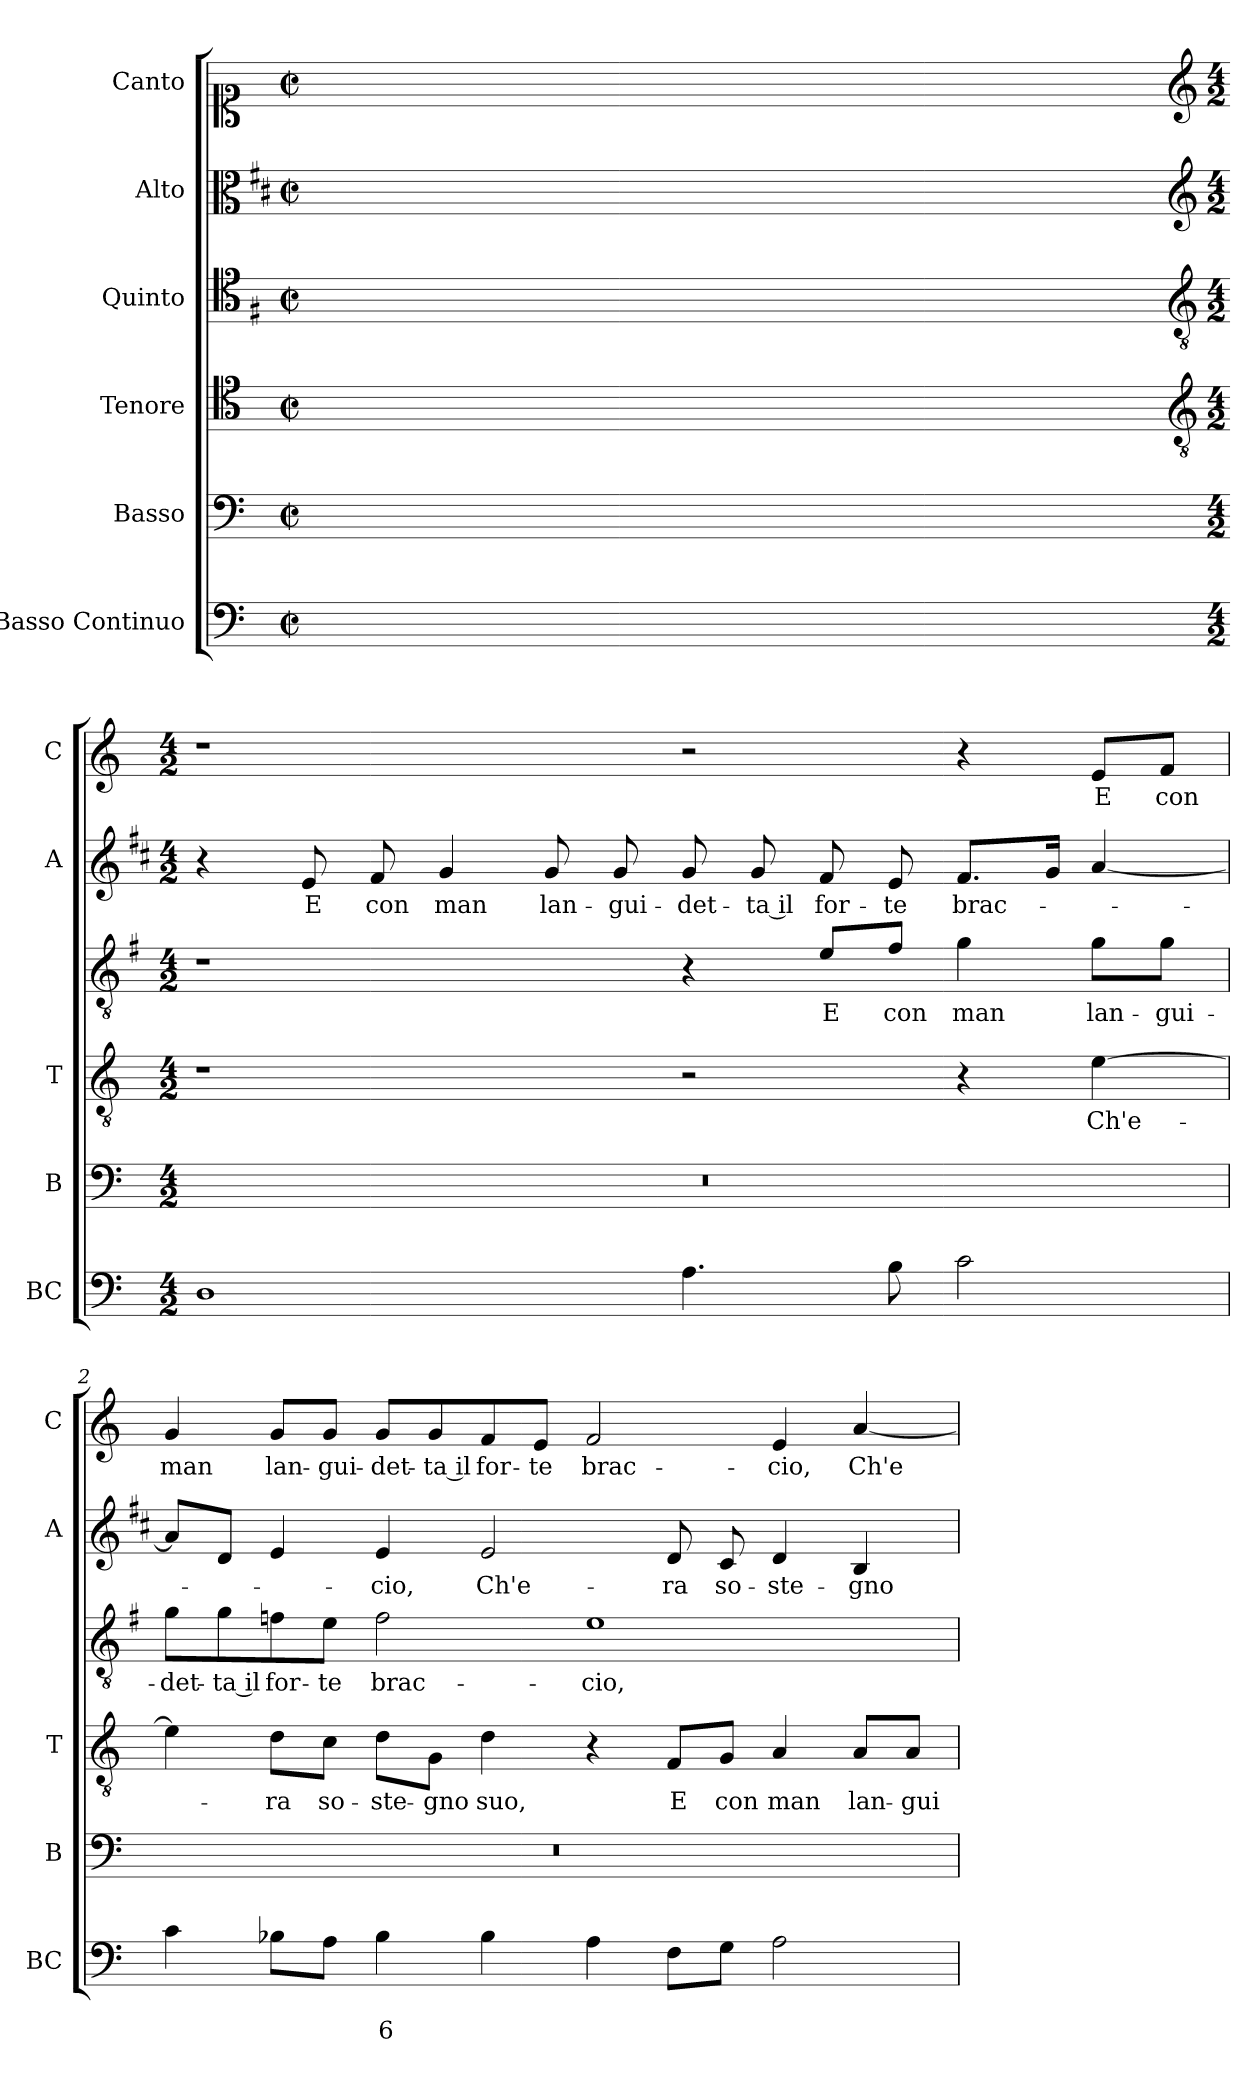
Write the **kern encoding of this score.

**kern	**text	**text	**kern	**kern	**text	**kern	**text	**kern	**text	**kern	**text
*part6	*part6	*part6	*part5	*part4	*part4	*part3	*part3	*part2	*part2	*part1	*part1
*staff6	*staff6	*staff6	*staff5	*staff4	*staff4	*staff3	*staff3	*staff2	*staff2	*staff1	*staff1
*I"Basso Continuo	*	*	*I"Basso	*I"Tenore	*	*I"Quinto	*	*I"Alto	*	*I"Canto	*
*I'BC	*	*	*I'B	*I'T	*	*	*	*I'A	*	*I'C	*
*clefF4	*	*	*clefF4	*clefC4	*	*clefC4	*	*clefC3	*	*clefC1	*
*	*	*	*	*	*	*ITrd4c7	*	*ITrd1c2	*	*	*
*k[]	*	*	*k[]	*k[]	*	*k[]	*	*k[]	*	*k[]	*
*C:	*	*	*C:	*C:	*	*C:	*	*C:	*	*C:	*
*M2/2	*	*	*M2/2	*M2/2	*	*M2/2	*	*M2/2	*	*M2/2	*
*met(c|)	*	*	*met(c|)	*met(c|)	*	*met(c|)	*	*met(c|)	*	*met(c|)	*
=	=	=	=	=	=	=	=	=	=	=	=
1ryy	.	.	1ryy	1ryy	.	1ryy	.	1ryy	.	1ryy	.
=1X-	=1X-	=1X-	=1X-	=1X-	=1X-	=1X-	=1X-	=1X-	=1X-	=1X-	=1X-
4ryy	.	.	4ryy	4ryy	.	4ryy	.	4ryy	.	4ryy	.
4ryy	.	.	4ryy	4ryy	.	4ryy	.	4ryy	.	4ryy	.
4ryy	.	.	4ryy	4ryy	.	4ryy	.	4ryy	.	4ryy	.
4ryy	.	.	4ryy	4ryy	.	4ryy	.	4ryy	.	4ryy	.
=1-	=1-	=1-	=1-	=1-	=1-	=1-	=1-	=1-	=1-	=1-	=1-
*	*	*	*	*clefGv2	*	*clefGv2	*	*clefG2	*	*clefG2	*
*M4/2	*	*	*M4/2	*M4/2	*	*M4/2	*	*M4/2	*	*M4/2	*
1D	.	.	0r	1r	.	1r	.	4r	.	1r	.
!	!	!	!	!	!	!	!	!	!LO:LY:b	!	!
.	.	.	.	.	.	.	.	8d/	E	.	.
!	!	!	!	!	!	!	!	!	!LO:LY:b	!	!
.	.	.	.	.	.	.	.	8e/	con	.	.
!	!	!	!	!	!	!	!	!	!LO:LY:b	!	!
.	.	.	.	.	.	.	.	4f/	man	.	.
!	!	!	!	!	!	!	!	!	!LO:LY:b	!	!
.	.	.	.	.	.	.	.	8f/	lan-	.	.
!	!	!	!	!	!	!	!	!	!LO:LY:b	!	!
.	.	.	.	.	.	.	.	8f/	-gui-	.	.
!	!	!	!	!	!	!	!	!	!LO:LY:b	!	!
4.A\	.	.	.	2r	.	4r	.	8f/	-det-	2r	.
!	!	!	!	!	!	!	!	!	!LO:LY:b	!	!
.	.	.	.	.	.	.	.	8f/	-ta il	.	.
!	!	!	!	!	!	!	!LO:LY:b	!	!LO:LY:b	!	!
.	.	.	.	.	.	8A/L	E	8e/	for-	.	.
!	!	!	!	!	!	!	!LO:LY:b	!	!LO:LY:b	!	!
8B\	.	.	.	.	.	8B/J	con	8d/	-te	.	.
!	!	!	!	!	!	!	!LO:LY:b	!	!LO:LY:b	!	!
2c\	.	.	.	4r	.	4c\	man	8.e/L	brac-	4r	.
.	.	.	.	.	.	.	.	16f/Jk	.	.	.
!	!	!	!	!	!LO:LY:b	!	!LO:LY:b	!	!	!	!LO:LY:b
.	.	.	.	[4e\	Ch'e-	8c\L	lan-	[4g/	.	8e/L	E
!	!	!	!	!	!	!	!LO:LY:b	!	!	!	!LO:LY:b
.	.	.	.	.	.	8c\J	-gui-	.	.	8f/J	con
=2	=2	=2	=2	=2	=2	=2	=2	=2	=2	=2	=2
!	!	!	!	!	!	!	!LO:LY:b	!	!	!	!LO:LY:b
4c\	.	.	0r	4e\]	.	8c\L	-det-	8g/L]	.	4g/	man
!	!	!	!	!	!	!	!LO:LY:b	!	!	!	!
.	.	.	.	.	.	8c\	-ta il	8c/J	.	.	.
!	!	!	!	!	!LO:LY:b	!	!LO:LY:b	!	!	!	!LO:LY:b
8B-X\L	.	.	.	8d\L	-ra	8B-X\	for-	4d/	.	8g/L	lan-
!	!	!	!	!	!LO:LY:b	!	!LO:LY:b	!	!	!	!LO:LY:b
8A\J	.	.	.	8c\J	so-	8A\J	-te	.	.	8g/J	-gui-
!	!	!LO:LY:b	!	!	!LO:LY:b	!	!LO:LY:b	!	!LO:LY:b	!	!LO:LY:b
4B-\	.	6	.	8d\L	-ste-	2B-\	brac-	4d/	-cio,	8g/L	-det-
!	!	!	!	!	!LO:LY:b	!	!	!	!	!	!LO:LY:b
.	.	.	.	8G\J	-gno	.	.	.	.	8g/	-ta il
!	!	!	!	!	!LO:LY:b	!	!	!	!LO:LY:b	!	!LO:LY:b
4B-\	.	.	.	4d\	suo,	.	.	2d/	Ch'e-	8f/	for-
!	!	!	!	!	!	!	!	!	!	!	!LO:LY:b
.	.	.	.	.	.	.	.	.	.	8e/J	-te
!	!	!	!	!	!	!	!LO:LY:b	!	!	!	!LO:LY:b
4A\	.	.	.	4r	.	1A	-cio,	.	.	2f/	brac-
!	!	!	!	!	!LO:LY:b	!	!	!	!LO:LY:b	!	!
8F\L	.	.	.	8F/L	E	.	.	8c/	-ra	.	.
!	!	!	!	!	!LO:LY:b	!	!	!	!LO:LY:b	!	!
8G\J	.	.	.	8G/J	con	.	.	8B/	so-	.	.
!	!	!	!	!	!LO:LY:b	!	!	!	!LO:LY:b	!	!LO:LY:b
2A\	.	.	.	4A/	man	.	.	4c/	-ste-	4e/	-cio,
!	!	!	!	!	!LO:LY:b	!	!	!	!LO:LY:b	!	!LO:LY:b
.	.	.	.	8A/L	lan-	.	.	4A/	-gno	[4a/	Ch'e-
!	!	!	!	!	!LO:LY:b	!	!	!	!	!	!
.	.	.	.	8A/J	-gui-	.	.	.	.	.	.
=	=	=	=	=	=	=	=	=	=	=	=
*-	*-	*-	*-	*-	*-	*-	*-	*-	*-	*-	*-
